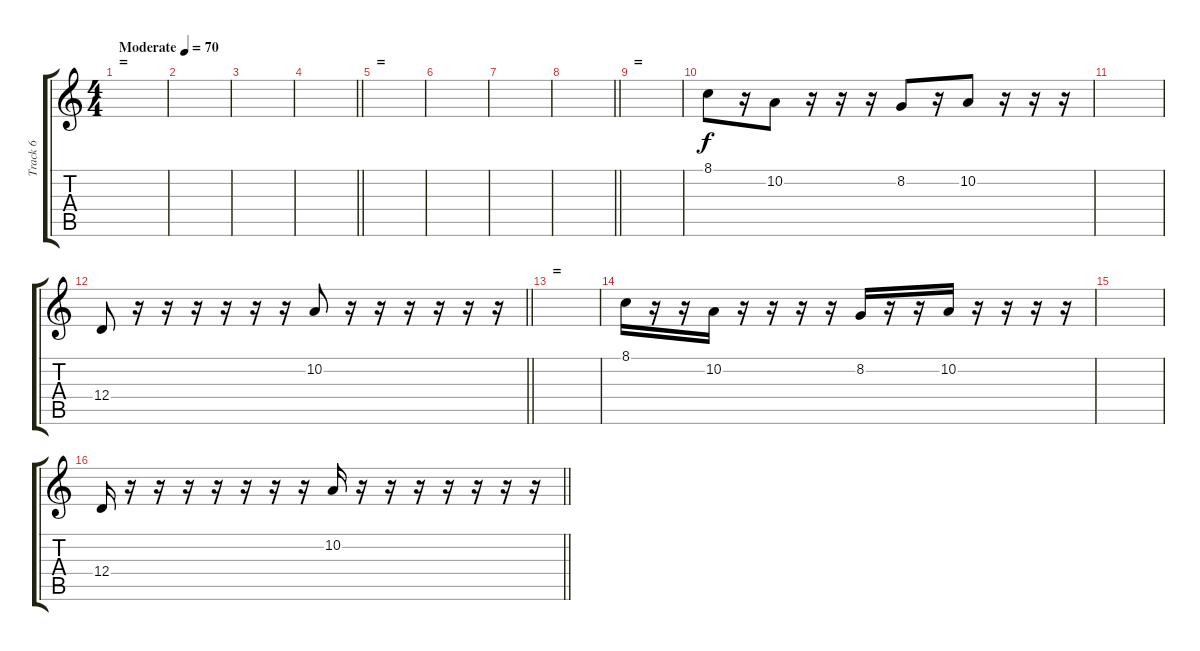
\track ("Track 6" "Track 6") {instrument pad3polysynth}
\staff {score tabs}
\tuning (E4 B3 G3 D3 A2 E2) {hide}
\ts (4 4)
\section ("" "=")
\tempo (70 "Moderate")
\clef g2
\ks c
|
|
|
\barLineRight lightlight
|
\section ("" "=")
|
|
|
\barLineRight lightlight
|
\section ("" "=")
|
8.1.8 r.16 10.2.8 r.16 r.16 r.16 8.2.8 r.16 10.2.8 r.16 r.16 r.16 |
|
\barLineRight lightlight
12.4.8 r.16 r.16 r.16 r.16 r.16 r.16 10.2.8 r.16 r.16 r.16 r.16 r.16 r.16 |
\section ("" "=")
|
8.1.16 r.16 r.16 10.2.16 r.16 r.16 r.16 r.16 8.2.16 r.16 r.16 10.2.16 r.16 r.16 r.16 r.16 |
|
\barLineRight lightlight
12.4.16 r.16 r.16 r.16 r.16 r.16 r.16 r.16 10.2.16 r.16 r.16 r.16 r.16 r.16 r.16 r.16
